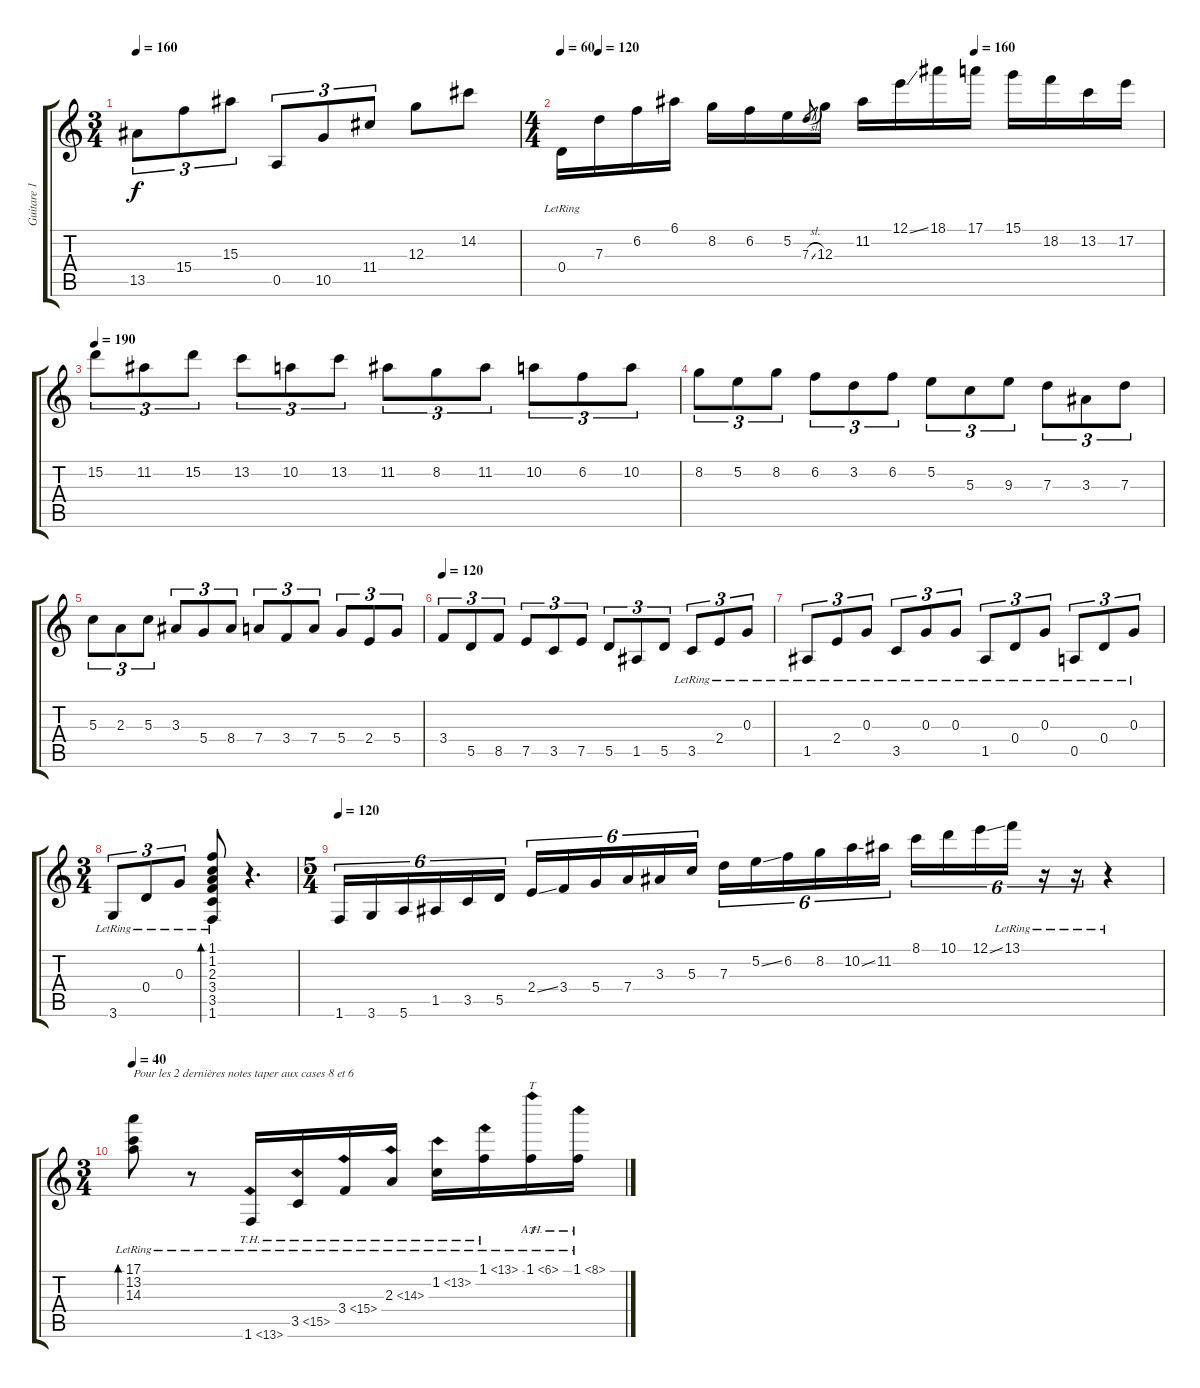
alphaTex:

\track ("Guitare 1" "Guitare 1") {instrument acousticguitarsteel}
\staff {score tabs}
\tuning (E4 B3 G3 D3 A2 E2) {hide}
\ts (3 4)
\tempo 160
\clef g2
\ks c
13.5.8{tu (3 2) dy f} 15.4.8{tu (3 2)} 15.3.8{tu (3 2)} 0.5.8{tu (3 2)} 10.5.8{tu (3 2)} 11.4.8{tu (3 2)} 12.3.8 14.2.8 |
\ts (4 4)
\tempo 60
\tempo (120 0.0625)
\tempo (160 0.6875)
0.4{lr}.16 7.3.16 6.2.16 6.1.16 8.2.16 6.2.16 5.2.16 7.3{sl}.8{gr} 12.3.16 11.2.16 12.1{ss}.16 18.1.16 17.1.16 15.1.16 18.2.16 13.2.16 17.2.16 |
\tempo 190
15.2.8{tu (3 2)} 11.2.8{tu (3 2)} 15.2.8{tu (3 2)} 13.2.8{tu (3 2)} 10.2.8{tu (3 2)} 13.2.8{tu (3 2)} 11.2.8{tu (3 2)} 8.2.8{tu (3 2)} 11.2.8{tu (3 2)} 10.2.8{tu (3 2)} 6.2.8{tu (3 2)} 10.2.8{tu (3 2)} |
8.2.8{tu (3 2)} 5.2.8{tu (3 2)} 8.2.8{tu (3 2)} 6.2.8{tu (3 2)} 3.2.8{tu (3 2)} 6.2.8{tu (3 2)} 5.2.8{tu (3 2)} 5.3.8{tu (3 2)} 9.3.8{tu (3 2)} 7.3.8{tu (3 2)} 3.3.8{tu (3 2)} 7.3.8{tu (3 2)} |
5.3.8{tu (3 2)} 2.3.8{tu (3 2)} 5.3.8{tu (3 2)} 3.3.8{tu (3 2)} 5.4.8{tu (3 2)} 8.4.8{tu (3 2)} 7.4.8{tu (3 2)} 3.4.8{tu (3 2)} 7.4.8{tu (3 2)} 5.4.8{tu (3 2)} 2.4.8{tu (3 2)} 5.4.8{tu (3 2)} |
\tempo 120
3.4.8{tu (3 2)} 5.5.8{tu (3 2)} 8.5.8{tu (3 2)} 7.5.8{tu (3 2)} 3.5.8{tu (3 2)} 7.5.8{tu (3 2)} 5.5.8{tu (3 2)} 1.5.8{tu (3 2)} 5.5.8{tu (3 2)} 3.5{lr}.8{tu (3 2)} 2.4{lr}.8{tu (3 2)} 0.3{lr}.8{tu (3 2)} |
1.5{lr}.8{tu (3 2)} 2.4{lr}.8{tu (3 2)} 0.3{lr}.8{tu (3 2)} 3.5{lr}.8{tu (3 2)} 0.3{lr}.8{tu (3 2)} 0.3{lr}.8{tu (3 2)} 1.5{lr}.8{tu (3 2)} 0.4{lr}.8{tu (3 2)} 0.3{lr}.8{tu (3 2)} 0.5{lr}.8{tu (3 2)} 0.4{lr}.8{tu (3 2)} 0.3{lr}.8{tu (3 2)} |
\ts (3 4)
3.6{lr}.8{tu (3 2)} 0.4{lr}.8{tu (3 2)} 0.3{lr}.8{tu (3 2)} (1.1{lr} 1.2{lr} 2.3{lr} 3.4{lr} 3.5{lr} 1.6{lr}).8{bd 240} r.4{d} |
\ts (5 4)
\tempo 120
1.6.16{tu (6 4)} 3.6.16{tu (6 4)} 5.6.16{tu (6 4)} 1.5.16{tu (6 4)} 3.5.16{tu (6 4)} 5.5.16{tu (6 4)} 2.4{ss}.16{tu (6 4)} 3.4.16{tu (6 4)} 5.4.16{tu (6 4)} 7.4.16{tu (6 4)} 3.3.16{tu (6 4)} 5.3.16{tu (6 4)} 7.3.16{tu (6 4)} 5.2{ss}.16{tu (6 4)} 6.2.16{tu (6 4)} 8.2.16{tu (6 4)} 10.2{ss}.16{tu (6 4)} 11.2.16{tu (6 4)} 8.1.16{tu (6 4)} 10.1.16{tu (6 4)} 12.1{ss}.16{tu (6 4)} 13.1{lr}.16{tu (6 4)} r.16{tu (6 4)} r.16{tu (6 4)} r.4 |
\ts (3 4)
\tempo 40
(17.1{lr} 13.2{lr} 14.3{lr}).8{bd 480 txt "Pour les 2 dernières notes taper aux cases 8 et 6"} r.8 1.6{th 12 lr}.16 3.5{th 12 lr}.16 3.4{th 12 lr}.16 2.3{th 12 lr}.16 1.2{th 12 lr}.16 1.1{th 12 lr}.16 1.1{ah 5 lr}.16{tt} 1.1{ah 7 lr}.16
